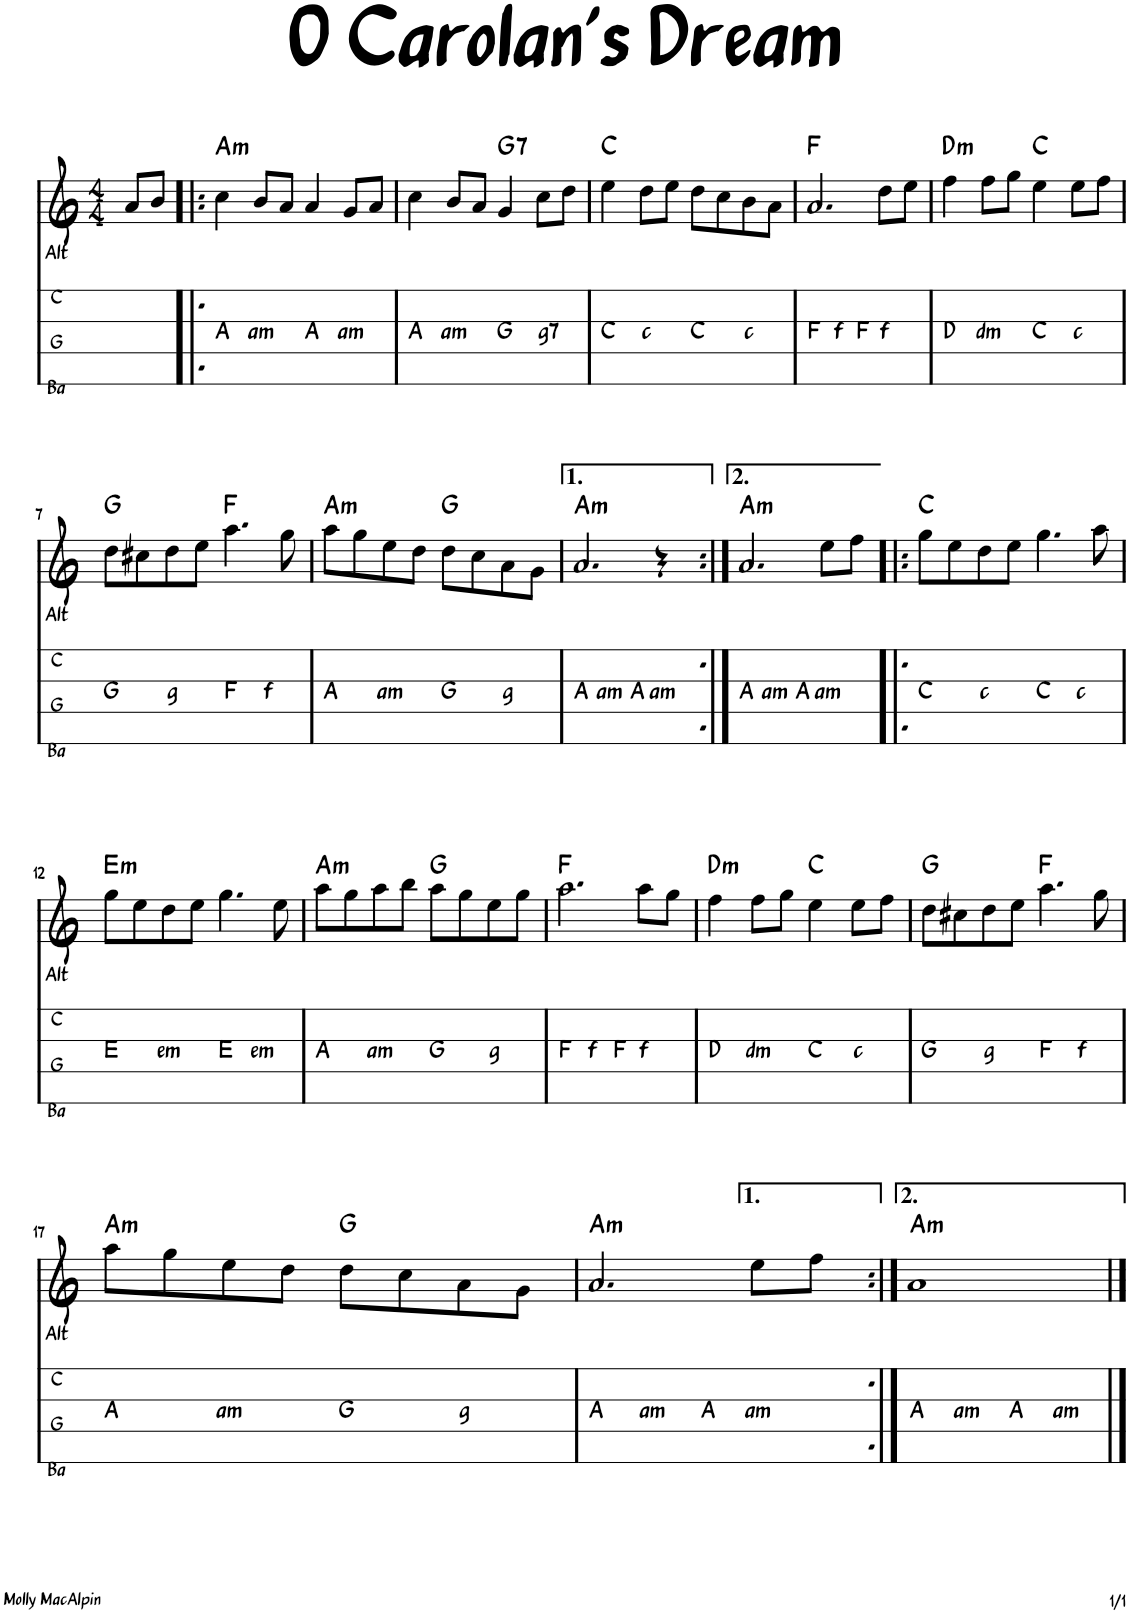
**kern	**text	**text	**text	**text	**harte	**kern	**harte
*part2	*part2	*part2	*part2	*part2	*part2	*part1	*part1
*staff2	*staff2	*staff2	*staff2	*staff2	*	*staff1	*
*I"Alt  C  G  Ba	*	*	*	*	*	*I"Piano	*
*I'Alt  C  G  Ba	*	*	*	*	*	*I'Pno	*
*stria4	*	*	*	*	*	*	*
*clefG2	*	*	*	*	*	*clefG2	*
*k[]	*	*	*	*	*	*k[]	*
*M4/4	*	*	*	*	*	*M4/4	*
=1	=1	=1	=1	=1	=1	=1	=1
*^	*	*	*	*	*	*	*
4ryy	4ryy	.	.	.	.	.	8a/L	.
.	.	.	.	.	.	.	8b/J	.
=2!|:	=2!|:	=2!|:	=2!|:	=2!|:	=2!|:	=2!|:	=2!|:	=2!|:
!	!	!	!	!	!LO:LY:b	!LO:H:kt=m	!	!LO:H:kt=m
4ryy	4ryy	.	.	.	A	A:min	4cc\	A:min
!	!	!	!	!	!LO:LY:b	!	!	!
4ryy	4ryy	.	.	.	am	.	8b/L	.
.	.	.	.	.	.	.	8a/J	.
!	!	!	!	!	!LO:LY:b	!	!	!
4ryy	4ryy	.	.	.	A	.	4a/	.
!	!	!	!	!	!LO:LY:b	!	!	!
4ryy	4ryy	.	.	.	am	.	8g/L	.
.	.	.	.	.	.	.	8a/J	.
=3	=3	=3	=3	=3	=3	=3	=3	=3
!	!	!	!	!	!LO:LY:b	!	!	!
4ryy	4ryy	.	.	.	A	.	4cc\	.
!	!	!	!	!	!LO:LY:b	!	!	!
4ryy	4ryy	.	.	.	am	.	8b/L	.
.	.	.	.	.	.	.	8a/J	.
!	!	!	!	!	!LO:LY:b	!	!	!LO:H:kt=7
4ryy	4ryy	.	.	.	G	G:maj	4g/	G:7
!	!	!	!	!	!LO:LY:b	!	!	!
4ryy	4ryy	.	.	.	g7	.	8cc\L	.
.	.	.	.	.	.	.	8dd\J	.
=4	=4	=4	=4	=4	=4	=4	=4	=4
!	!	!	!	!	!LO:LY:b	!	!	!
4ryy	4ryy	.	.	.	C	C:maj	4ee\	C:maj
!	!	!	!	!	!LO:LY:b	!	!	!
4ryy	4ryy	.	.	.	c	.	8dd\L	.
.	.	.	.	.	.	.	8ee\J	.
!	!	!	!	!	!LO:LY:b	!	!	!
4ryy	4ryy	.	.	.	C	.	8dd\L	.
.	.	.	.	.	.	.	8cc\	.
!	!	!	!	!	!LO:LY:b	!	!	!
4ryy	4ryy	.	.	.	c	.	8b\	.
.	.	.	.	.	.	.	8a\J	.
=5	=5	=5	=5	=5	=5	=5	=5	=5
!	!	!	!	!	!LO:LY:b	!	!	!
4ryy	4ryy	.	.	.	F	F:maj	2.a/	F:maj
!	!	!	!	!	!LO:LY:b	!	!	!
4ryy	4ryy	.	.	.	f	.	.	.
!	!	!	!	!	!LO:LY:b	!	!	!
4ryy	4ryy	.	.	.	F	.	.	.
!	!	!	!	!	!LO:LY:b	!	!	!
4ryy	4ryy	.	.	.	f	.	8dd\L	.
.	.	.	.	.	.	.	8ee\J	.
=6	=6	=6	=6	=6	=6	=6	=6	=6
!	!	!	!	!	!LO:LY:b	!LO:H:kt=m	!	!LO:H:kt=m
4ryy	4ryy	.	.	.	D	D:min	4ff\	D:min
!	!	!	!	!	!LO:LY:b	!	!	!
4ryy	4ryy	.	.	.	dm	.	8ff\L	.
.	.	.	.	.	.	.	8gg\J	.
!	!	!	!	!	!LO:LY:b	!	!	!
4ryy	4ryy	.	.	.	C	C:maj	4ee\	C:maj
!	!	!	!	!	!LO:LY:b	!	!	!
4ryy	4ryy	.	.	.	c	.	8ee\L	.
.	.	.	.	.	.	.	8ff\J	.
!!LO:LB:g=z
=7	=7	=7	=7	=7	=7	=7	=7	=7
!	!	!	!	!	!LO:LY:b	!	!	!
4ryy	4ryy	.	.	.	G	G:maj	8dd\L	G:maj
.	.	.	.	.	.	.	8cc#X\	.
!	!	!	!	!	!LO:LY:b	!	!	!
4ryy	4ryy	.	.	.	g	.	8dd\	.
.	.	.	.	.	.	.	8ee\J	.
!	!	!	!	!	!LO:LY:b	!	!	!
4ryy	4ryy	.	.	.	F	F:maj	4.aa\	F:maj
!	!	!	!	!	!LO:LY:b	!	!	!
4ryy	4ryy	.	.	.	f	.	.	.
.	.	.	.	.	.	.	8gg\	.
=8	=8	=8	=8	=8	=8	=8	=8	=8
!	!	!	!	!	!LO:LY:b	!LO:H:kt=m	!	!LO:H:kt=m
4ryy	4ryy	.	.	.	A	A:min	8aa\L	A:min
.	.	.	.	.	.	.	8gg\	.
!	!	!	!	!	!LO:LY:b	!	!	!
4ryy	4ryy	.	.	.	am	.	8ee\	.
.	.	.	.	.	.	.	8dd\J	.
!	!	!	!	!	!LO:LY:b	!	!	!
4ryy	4ryy	.	.	.	G	G:maj	8dd\L	G:maj
.	.	.	.	.	.	.	8cc\	.
!	!	!	!	!	!LO:LY:b	!	!	!
4ryy	4ryy	.	.	.	g	.	8a\	.
.	.	.	.	.	.	.	8g\J	.
=9	=9	=9	=9	=9	=9	=9	=9	=9
!	!	!	!	!	!LO:LY:b	!LO:H:kt=m	!	!LO:H:kt=m
4ryy	4ryy	.	.	.	A	A:min	2.a/	A:min
!	!	!	!	!	!LO:LY:b	!	!	!
4ryy	4ryy	.	.	.	am	.	.	.
!	!	!	!	!	!LO:LY:b	!	!	!
4ryy	4ryy	.	.	.	A	.	.	.
!	!	!	!	!	!LO:LY:b	!	!	!
4ryy	4ryy	.	.	.	am	.	4r	.
=10:|!	=10:|!	=10:|!	=10:|!	=10:|!	=10:|!	=10:|!	=10:|!	=10:|!
!	!	!	!	!	!LO:LY:b	!LO:H:kt=m	!	!LO:H:kt=m
4ryy	4ryy	.	.	.	A	A:min	2.a/	A:min
!	!	!	!	!	!LO:LY:b	!	!	!
4ryy	4ryy	.	.	.	am	.	.	.
!	!	!	!	!	!LO:LY:b	!	!	!
4ryy	4ryy	.	.	.	A	.	.	.
!	!	!	!	!	!LO:LY:b	!	!	!
4ryy	4ryy	.	.	.	am	.	8ee\L	.
.	.	.	.	.	.	.	8ff\J	.
=11!|:	=11!|:	=11!|:	=11!|:	=11!|:	=11!|:	=11!|:	=11!|:	=11!|:
!	!	!	!	!	!LO:LY:b	!	!	!
4ryy	4ryy	.	.	.	C	C:maj	8gg\L	C:maj
.	.	.	.	.	.	.	8ee\	.
!	!	!	!	!	!LO:LY:b	!	!	!
4ryy	4ryy	.	.	.	c	.	8dd\	.
.	.	.	.	.	.	.	8ee\J	.
!	!	!	!	!	!LO:LY:b	!	!	!
4ryy	4ryy	.	.	.	C	.	4.gg\	.
!	!	!	!	!	!LO:LY:b	!	!	!
4ryy	4ryy	.	.	.	c	.	.	.
.	.	.	.	.	.	.	8aa\	.
!!LO:LB:g=z
=12	=12	=12	=12	=12	=12	=12	=12	=12
!	!	!	!	!	!LO:LY:b	!LO:H:kt=m	!	!LO:H:kt=m
4ryy	4ryy	.	.	.	E	E:min	8gg\L	E:min
.	.	.	.	.	.	.	8ee\	.
!	!	!	!	!	!LO:LY:b	!	!	!
4ryy	4ryy	.	.	.	em	.	8dd\	.
.	.	.	.	.	.	.	8ee\J	.
!	!	!	!	!	!LO:LY:b	!	!	!
4ryy	4ryy	.	.	.	E	.	4.gg\	.
!	!	!	!	!	!LO:LY:b	!	!	!
4ryy	4ryy	.	.	.	em	.	.	.
.	.	.	.	.	.	.	8ee\	.
=13	=13	=13	=13	=13	=13	=13	=13	=13
!	!	!	!	!	!LO:LY:b	!LO:H:kt=m	!	!LO:H:kt=m
4ryy	4ryy	.	.	.	A	A:min	8aa\L	A:min
.	.	.	.	.	.	.	8gg\	.
!	!	!	!	!	!LO:LY:b	!	!	!
4ryy	4ryy	.	.	.	am	.	8aa\	.
.	.	.	.	.	.	.	8bb\J	.
!	!	!	!	!	!LO:LY:b	!	!	!
4ryy	4ryy	.	.	.	G	G:maj	8aa\L	G:maj
.	.	.	.	.	.	.	8gg\	.
!	!	!	!	!	!LO:LY:b	!	!	!
4ryy	4ryy	.	.	.	g	.	8ee\	.
.	.	.	.	.	.	.	8gg\J	.
=14	=14	=14	=14	=14	=14	=14	=14	=14
!	!	!	!	!	!LO:LY:b	!	!	!
4ryy	4ryy	.	.	.	F	F:maj	2.aa\	F:maj
!	!	!	!	!	!LO:LY:b	!	!	!
4ryy	4ryy	.	.	.	f	.	.	.
!	!	!	!	!	!LO:LY:b	!	!	!
4ryy	4ryy	.	.	.	F	.	.	.
!	!	!	!	!	!LO:LY:b	!	!	!
4ryy	4ryy	.	.	.	f	.	8aa\L	.
.	.	.	.	.	.	.	8gg\J	.
=15	=15	=15	=15	=15	=15	=15	=15	=15
!	!	!	!	!	!LO:LY:b	!LO:H:kt=m	!	!LO:H:kt=m
4ryy	4ryy	.	.	.	D	D:min	4ff\	D:min
!	!	!	!	!	!LO:LY:b	!	!	!
4ryy	4ryy	.	.	.	dm	.	8ff\L	.
.	.	.	.	.	.	.	8gg\J	.
!	!	!	!	!	!LO:LY:b	!	!	!
4ryy	4ryy	.	.	.	C	C:maj	4ee\	C:maj
!	!	!	!	!	!LO:LY:b	!	!	!
4ryy	4ryy	.	.	.	c	.	8ee\L	.
.	.	.	.	.	.	.	8ff\J	.
=16	=16	=16	=16	=16	=16	=16	=16	=16
!	!	!	!	!	!LO:LY:b	!	!	!
4ryy	4ryy	.	.	.	G	G:maj	8dd\L	G:maj
.	.	.	.	.	.	.	8cc#X\	.
!	!	!	!	!	!LO:LY:b	!	!	!
4ryy	4ryy	.	.	.	g	.	8dd\	.
.	.	.	.	.	.	.	8ee\J	.
!	!	!	!	!	!LO:LY:b	!	!	!
4ryy	4ryy	.	.	.	F	F:maj	4.aa\	F:maj
!	!	!	!	!	!LO:LY:b	!	!	!
4ryy	4ryy	.	.	.	f	.	.	.
.	.	.	.	.	.	.	8gg\	.
!!LO:LB:g=z
=17	=17	=17	=17	=17	=17	=17	=17	=17
!	!	!	!	!	!LO:LY:b	!LO:H:kt=m	!	!LO:H:kt=m
4ryy	4ryy	.	.	.	A	A:min	8aa\L	A:min
.	.	.	.	.	.	.	8gg\	.
!	!	!	!	!	!LO:LY:b	!	!	!
4ryy	4ryy	.	.	.	am	.	8ee\	.
.	.	.	.	.	.	.	8dd\J	.
!	!	!	!	!	!LO:LY:b	!	!	!
4ryy	4ryy	.	.	.	G	G:maj	8dd\L	G:maj
.	.	.	.	.	.	.	8cc\	.
!	!	!	!	!	!LO:LY:b	!	!	!
4ryy	4ryy	.	.	.	g	.	8a\	.
.	.	.	.	.	.	.	8g\J	.
=18	=18	=18	=18	=18	=18	=18	=18	=18
!	!	!	!	!	!LO:LY:b	!LO:H:kt=m	!	!LO:H:kt=m
4ryy	4ryy	.	.	.	A	A:min	2.a/	A:min
!	!	!	!	!	!LO:LY:b	!	!	!
4ryy	4ryy	.	.	.	am	.	.	.
!	!	!	!	!	!LO:LY:b	!	!	!
4ryy	4ryy	.	.	.	A	.	.	.
!	!	!	!	!	!LO:LY:b	!	!	!
4ryy	4ryy	.	.	.	am	.	8ee\L	.
.	.	.	.	.	.	.	8ff\J	.
=19:|!	=19:|!	=19:|!	=19:|!	=19:|!	=19:|!	=19:|!	=19:|!	=19:|!
!	!	!	!	!	!LO:LY:b	!LO:H:kt=m	!	!LO:H:kt=m
4ryy	4ryy	.	.	.	A	A:min	1a	A:min
!	!	!	!	!	!LO:LY:b	!	!	!
4ryy	4ryy	.	.	.	am	.	.	.
!	!	!	!	!	!LO:LY:b	!	!	!
4ryy	4ryy	.	.	.	A	.	.	.
!	!	!	!	!	!LO:LY:b	!	!	!
4ryy	4ryy	.	.	.	am	.	.	.
*v	*v	*	*	*	*	*	*	*
==	==	==	==	==	==	==	==
*-	*-	*-	*-	*-	*-	*-	*-
